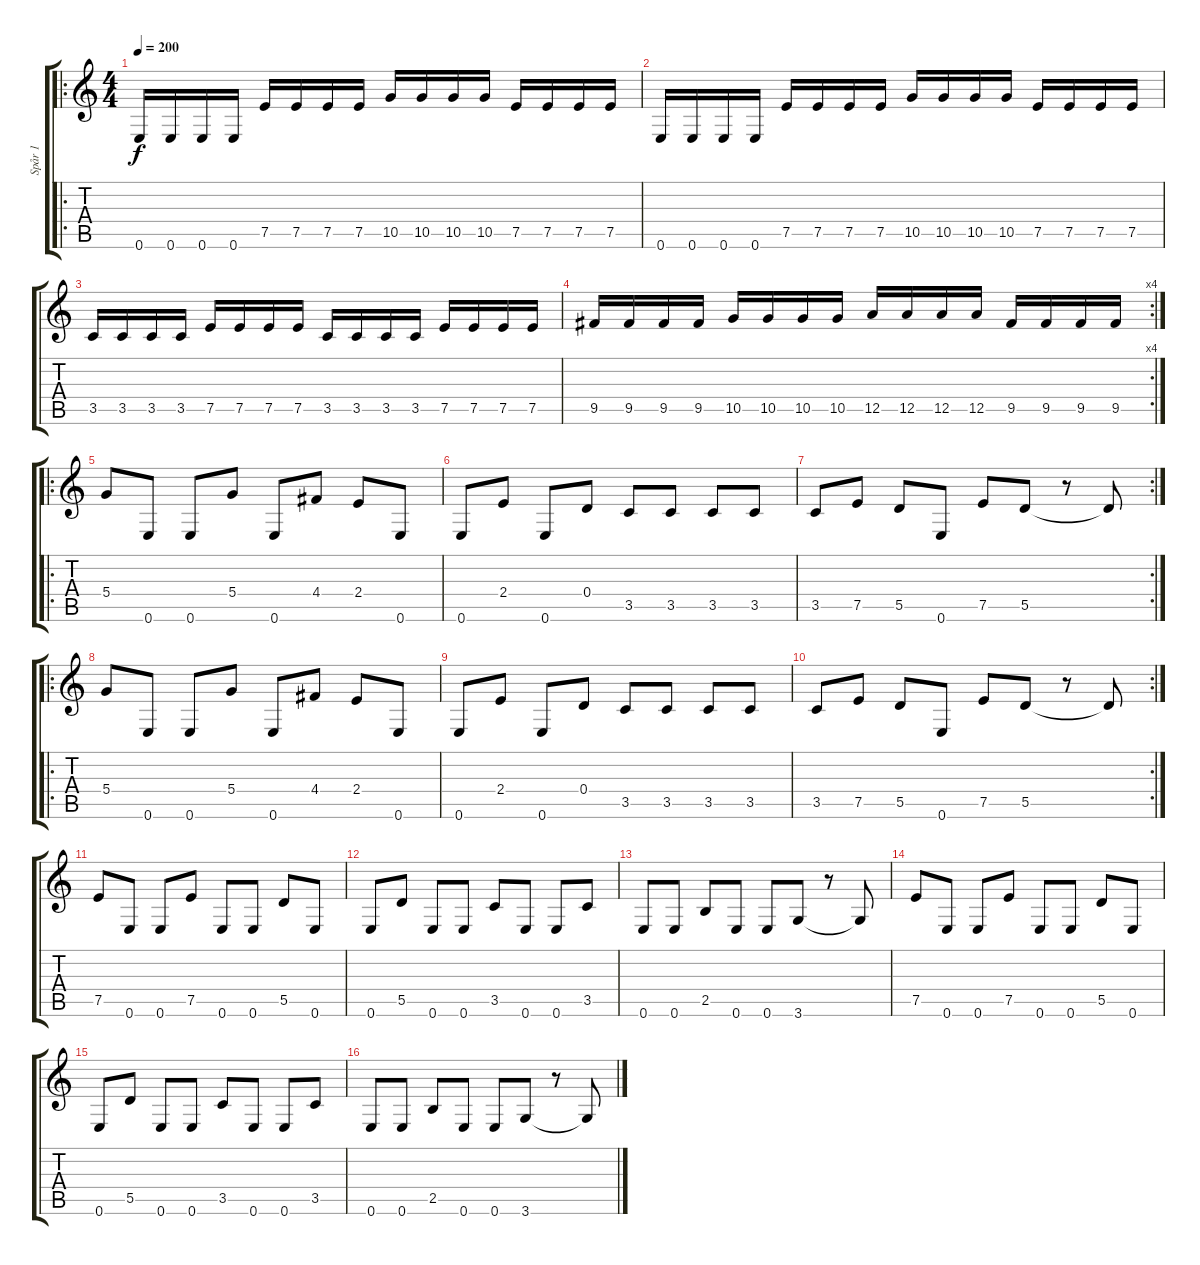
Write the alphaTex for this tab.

\track ("Spår 1" "Spår 1") {instrument overdrivenguitar}
\staff {score tabs}
\tuning (E4 B3 G3 D3 A2 E2) {hide}
\ro
\ts (4 4)
\tempo 200
\clef g2
\ks c
0.6.16{dy f instrument overdrivenguitar} 0.6.16 0.6.16 0.6.16 7.5.16 7.5.16 7.5.16 7.5.16 10.5.16 10.5.16 10.5.16 10.5.16 7.5.16 7.5.16 7.5.16 7.5.16 |
0.6.16 0.6.16 0.6.16 0.6.16 7.5.16 7.5.16 7.5.16 7.5.16 10.5.16 10.5.16 10.5.16 10.5.16 7.5.16 7.5.16 7.5.16 7.5.16 |
3.5.16 3.5.16 3.5.16 3.5.16 7.5.16 7.5.16 7.5.16 7.5.16 3.5.16 3.5.16 3.5.16 3.5.16 7.5.16 7.5.16 7.5.16 7.5.16 |
\rc 4
9.5.16 9.5.16 9.5.16 9.5.16 10.5.16 10.5.16 10.5.16 10.5.16 12.5.16 12.5.16 12.5.16 12.5.16 9.5.16 9.5.16 9.5.16 9.5.16 |
\ro
5.4.8 0.6.8 0.6.8 5.4.8 0.6.8 4.4.8 2.4.8 0.6.8 |
0.6.8 2.4.8 0.6.8 0.4.8 3.5.8 3.5.8 3.5.8 3.5.8 |
\rc 2
3.5.8 7.5.8 5.5.8 0.6.8 7.5.8 5.5.8 r.8 5.5{t}.8 |
\ro
5.4.8 0.6.8 0.6.8 5.4.8 0.6.8 4.4.8 2.4.8 0.6.8 |
0.6.8 2.4.8 0.6.8 0.4.8 3.5.8 3.5.8 3.5.8 3.5.8 |
\rc 2
3.5.8 7.5.8 5.5.8 0.6.8 7.5.8 5.5.8 r.8 5.5{t}.8 |
7.5.8 0.6.8 0.6.8 7.5.8 0.6.8 0.6.8 5.5.8 0.6.8 |
0.6.8 5.5.8 0.6.8 0.6.8 3.5.8 0.6.8 0.6.8 3.5.8 |
0.6.8 0.6.8 2.5.8 0.6.8 0.6.8 3.6.8 r.8 3.6{t}.8 |
7.5.8 0.6.8 0.6.8 7.5.8 0.6.8 0.6.8 5.5.8 0.6.8 |
0.6.8 5.5.8 0.6.8 0.6.8 3.5.8 0.6.8 0.6.8 3.5.8 |
0.6.8 0.6.8 2.5.8 0.6.8 0.6.8 3.6.8 r.8 3.6{t}.8
